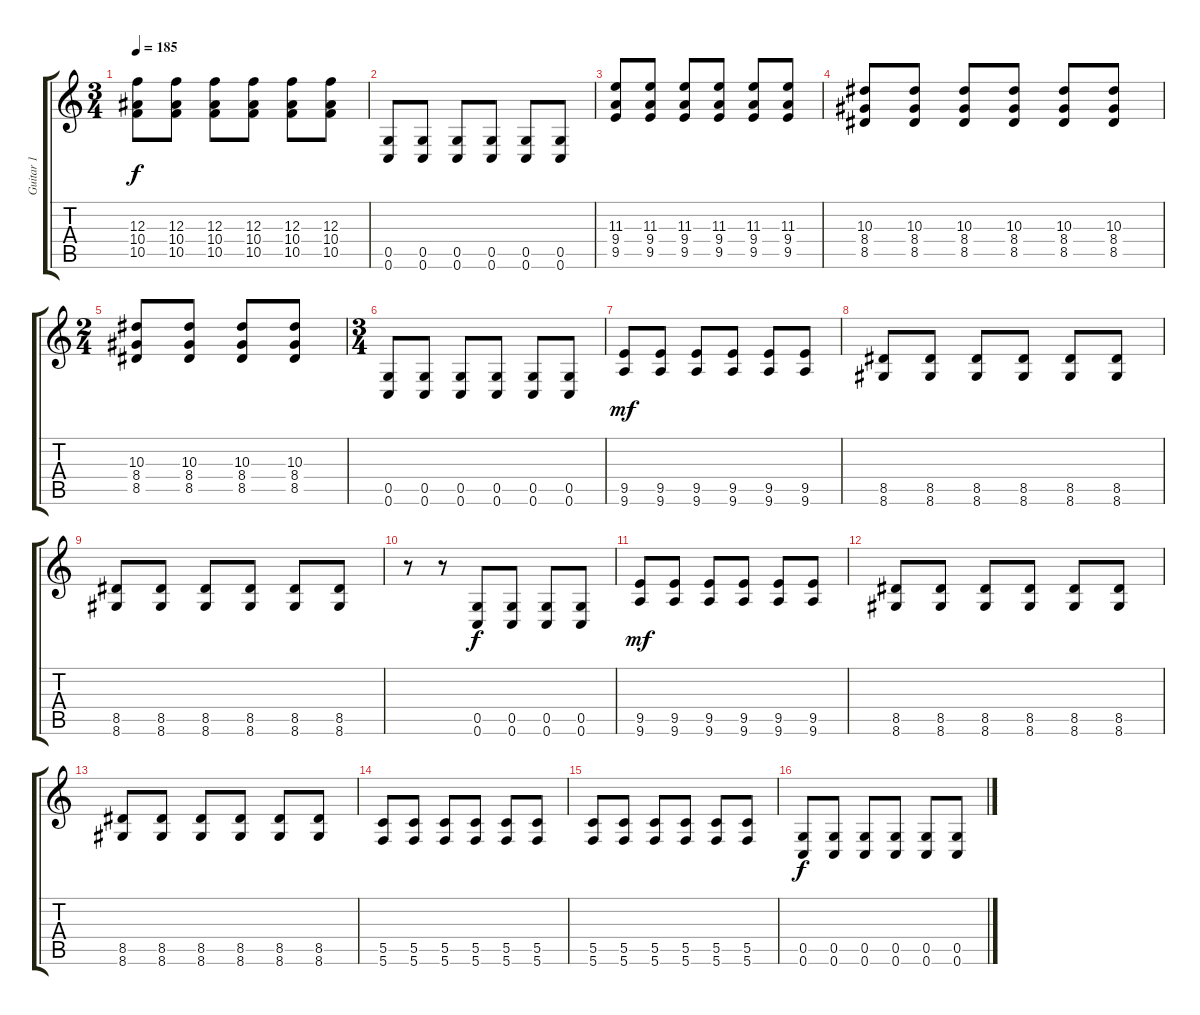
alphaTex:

\track ("Guitar 1" "Guitar 1") {instrument distortionguitar}
\staff {score tabs}
\tuning (D4 A3 F3 C3 G2 C2) {hide}
\ts (3 4)
\tempo 185
\clef g2
\ks c
(12.3 10.4 10.5).8{dy f} (12.3 10.4 10.5).8 (12.3 10.4 10.5).8 (12.3 10.4 10.5).8 (12.3 10.4 10.5).8 (12.3 10.4 10.5).8 |
(0.5 0.6).8 (0.5 0.6).8 (0.5 0.6).8 (0.5 0.6).8 (0.5 0.6).8 (0.5 0.6).8 |
(11.3 9.4 9.5).8 (11.3 9.4 9.5).8 (11.3 9.4 9.5).8 (11.3 9.4 9.5).8 (11.3 9.4 9.5).8 (11.3 9.4 9.5).8 |
(10.3 8.4 8.5).8 (10.3 8.4 8.5).8 (10.3 8.4 8.5).8 (10.3 8.4 8.5).8 (10.3 8.4 8.5).8 (10.3 8.4 8.5).8 |
\ts (2 4)
(10.3 8.4 8.5).8 (10.3 8.4 8.5).8 (10.3 8.4 8.5).8 (10.3 8.4 8.5).8 |
\ts (3 4)
(0.5 0.6).8 (0.5 0.6).8 (0.5 0.6).8 (0.5 0.6).8 (0.5 0.6).8 (0.5 0.6).8 |
(9.5 9.6).8{dy mf} (9.5 9.6).8 (9.5 9.6).8 (9.5 9.6).8 (9.5 9.6).8 (9.5 9.6).8 |
(8.5 8.6).8 (8.5 8.6).8 (8.5 8.6).8 (8.5 8.6).8 (8.5 8.6).8 (8.5 8.6).8 |
(8.5 8.6).8 (8.5 8.6).8 (8.5 8.6).8 (8.5 8.6).8 (8.5 8.6).8 (8.5 8.6).8 |
r.8 r.8 (0.5 0.6).8{dy f} (0.5 0.6).8 (0.5 0.6).8 (0.5 0.6).8 |
(9.5 9.6).8{dy mf} (9.5 9.6).8 (9.5 9.6).8 (9.5 9.6).8 (9.5 9.6).8 (9.5 9.6).8 |
(8.5 8.6).8 (8.5 8.6).8 (8.5 8.6).8 (8.5 8.6).8 (8.5 8.6).8 (8.5 8.6).8 |
(8.5 8.6).8 (8.5 8.6).8 (8.5 8.6).8 (8.5 8.6).8 (8.5 8.6).8 (8.5 8.6).8 |
(5.5 5.6).8 (5.5 5.6).8 (5.5 5.6).8 (5.5 5.6).8 (5.5 5.6).8 (5.5 5.6).8 |
(5.5 5.6).8 (5.5 5.6).8 (5.5 5.6).8 (5.5 5.6).8 (5.5 5.6).8 (5.5 5.6).8 |
(0.5 0.6).8{dy f} (0.5 0.6).8 (0.5 0.6).8 (0.5 0.6).8 (0.5 0.6).8 (0.5 0.6).8
